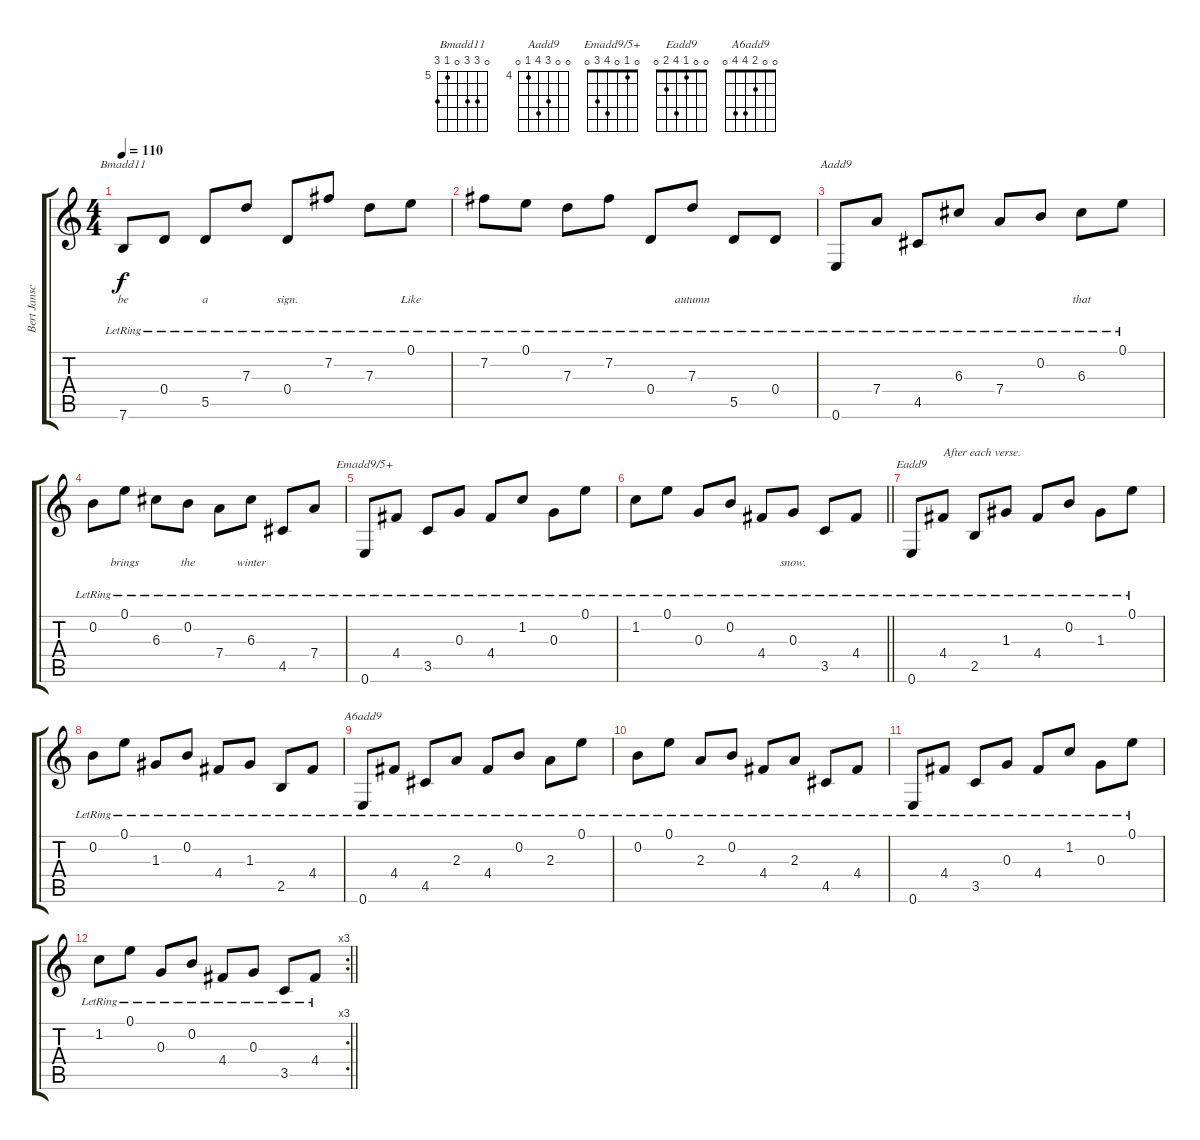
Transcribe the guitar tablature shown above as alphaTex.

\track ("Bert Jansch" "Bert Jansc") {instrument acousticguitarnylon}
\staff {score tabs}
\tuning (E4 B3 G3 D3 A2 E2) {hide}
\chord ("Bmadd11" 0 7 7 0 5 7) {firstfret 5}
\chord ("Aadd9" 0 0 6 7 4 0) {firstfret 4}
\chord ("Emadd9/5+" 0 1 0 4 3 0)
\chord ("Eadd9" 0 0 1 4 2 0)
\chord ("A6add9" 0 0 2 4 4 0)
\ts (4 4)
\tempo 110
\clef g2
\ks c
7.6{lr}.8{ch "Bmadd11" lyrics (0 "be") lyrics (1 "") lyrics (2 "") lyrics (3 "") lyrics (4 "") dy f} 0.4{lr}.8{lyrics (0 "") lyrics (1 "") lyrics (2 "") lyrics (3 "") lyrics (4 "")} 5.5{lr}.8{lyrics (0 "a") lyrics (1 "") lyrics (2 "") lyrics (3 "") lyrics (4 "")} 7.3{lr}.8{lyrics (0 "") lyrics (1 "") lyrics (2 "") lyrics (3 "") lyrics (4 "")} 0.4{lr}.8{lyrics (0 "sign.") lyrics (1 "") lyrics (2 "") lyrics (3 "") lyrics (4 "")} 7.2{lr}.8{lyrics (0 "") lyrics (1 "") lyrics (2 "") lyrics (3 "") lyrics (4 "")} 7.3{lr}.8{lyrics (0 "") lyrics (1 "") lyrics (2 "") lyrics (3 "") lyrics (4 "")} 0.1{lr}.8{lyrics (0 "Like") lyrics (1 "") lyrics (2 "") lyrics (3 "") lyrics (4 "")} |
7.2{lr}.8{lyrics (0 "") lyrics (1 "") lyrics (2 "") lyrics (3 "") lyrics (4 "")} 0.1{lr}.8{lyrics (0 "") lyrics (1 "") lyrics (2 "") lyrics (3 "") lyrics (4 "")} 7.3{lr}.8{lyrics (0 "") lyrics (1 "") lyrics (2 "") lyrics (3 "") lyrics (4 "")} 7.2{lr}.8{lyrics (0 "") lyrics (1 "") lyrics (2 "") lyrics (3 "") lyrics (4 "")} 0.4{lr}.8{lyrics (0 "") lyrics (1 "") lyrics (2 "") lyrics (3 "") lyrics (4 "")} 7.3{lr}.8{lyrics (0 "autumn") lyrics (1 "") lyrics (2 "") lyrics (3 "") lyrics (4 "")} 5.5{lr}.8{lyrics (0 "") lyrics (1 "") lyrics (2 "") lyrics (3 "") lyrics (4 "")} 0.4{lr}.8{lyrics (0 "") lyrics (1 "") lyrics (2 "") lyrics (3 "") lyrics (4 "")} |
0.6{lr}.8{ch "Aadd9" lyrics (0 "") lyrics (1 "") lyrics (2 "") lyrics (3 "") lyrics (4 "")} 7.4{lr}.8{lyrics (0 "") lyrics (1 "") lyrics (2 "") lyrics (3 "") lyrics (4 "")} 4.5{lr}.8{lyrics (0 "") lyrics (1 "") lyrics (2 "") lyrics (3 "") lyrics (4 "")} 6.3{lr}.8{lyrics (0 "") lyrics (1 "") lyrics (2 "") lyrics (3 "") lyrics (4 "")} 7.4{lr}.8{lyrics (0 "") lyrics (1 "") lyrics (2 "") lyrics (3 "") lyrics (4 "")} 0.2{lr}.8{lyrics (0 "") lyrics (1 "") lyrics (2 "") lyrics (3 "") lyrics (4 "")} 6.3{lr}.8{lyrics (0 "that") lyrics (1 "") lyrics (2 "") lyrics (3 "") lyrics (4 "")} 0.1{lr}.8{lyrics (0 "") lyrics (1 "") lyrics (2 "") lyrics (3 "") lyrics (4 "")} |
0.2{lr}.8{lyrics (0 "") lyrics (1 "") lyrics (2 "") lyrics (3 "") lyrics (4 "")} 0.1{lr}.8{lyrics (0 "brings") lyrics (1 "") lyrics (2 "") lyrics (3 "") lyrics (4 "")} 6.3{lr}.8{lyrics (0 "") lyrics (1 "") lyrics (2 "") lyrics (3 "") lyrics (4 "")} 0.2{lr}.8{lyrics (0 "the") lyrics (1 "") lyrics (2 "") lyrics (3 "") lyrics (4 "")} 7.4{lr}.8{lyrics (0 "") lyrics (1 "") lyrics (2 "") lyrics (3 "") lyrics (4 "")} 6.3{lr}.8{lyrics (0 "winter") lyrics (1 "") lyrics (2 "") lyrics (3 "") lyrics (4 "")} 4.5{lr}.8{lyrics (0 "") lyrics (1 "") lyrics (2 "") lyrics (3 "") lyrics (4 "")} 7.4{lr}.8{lyrics (0 "") lyrics (1 "") lyrics (2 "") lyrics (3 "") lyrics (4 "")} |
0.6{lr}.8{ch "Emadd9/5+" lyrics (0 "") lyrics (1 "") lyrics (2 "") lyrics (3 "") lyrics (4 "")} 4.4{lr}.8{lyrics (0 "") lyrics (1 "") lyrics (2 "") lyrics (3 "") lyrics (4 "")} 3.5{lr}.8{lyrics (0 "") lyrics (1 "") lyrics (2 "") lyrics (3 "") lyrics (4 "")} 0.3{lr}.8{lyrics (0 "") lyrics (1 "") lyrics (2 "") lyrics (3 "") lyrics (4 "")} 4.4{lr}.8{lyrics (0 "") lyrics (1 "") lyrics (2 "") lyrics (3 "") lyrics (4 "")} 1.2{lr}.8{lyrics (0 "") lyrics (1 "") lyrics (2 "") lyrics (3 "") lyrics (4 "")} 0.3{lr}.8{lyrics (0 "") lyrics (1 "") lyrics (2 "") lyrics (3 "") lyrics (4 "")} 0.1{lr}.8{lyrics (0 "") lyrics (1 "") lyrics (2 "") lyrics (3 "") lyrics (4 "")} |
\barLineRight lightlight
1.2{lr}.8{lyrics (0 "") lyrics (1 "") lyrics (2 "") lyrics (3 "") lyrics (4 "")} 0.1{lr}.8{lyrics (0 "") lyrics (1 "") lyrics (2 "") lyrics (3 "") lyrics (4 "")} 0.3{lr}.8{lyrics (0 "") lyrics (1 "") lyrics (2 "") lyrics (3 "") lyrics (4 "")} 0.2{lr}.8{lyrics (0 "") lyrics (1 "") lyrics (2 "") lyrics (3 "") lyrics (4 "")} 4.4{lr}.8{lyrics (0 "") lyrics (1 "") lyrics (2 "") lyrics (3 "") lyrics (4 "")} 0.3{lr}.8{lyrics (0 "snow.") lyrics (1 "") lyrics (2 "") lyrics (3 "") lyrics (4 "")} 3.5{lr}.8{lyrics (0 "") lyrics (1 "") lyrics (2 "") lyrics (3 "") lyrics (4 "")} 4.4{lr}.8 |
0.6{lr}.8{ch "Eadd9"} 4.4{lr}.8{txt "After each verse."} 2.5{lr}.8 1.3{lr}.8 4.4{lr}.8 0.2{lr}.8 1.3{lr}.8 0.1{lr}.8 |
0.2{lr}.8 0.1{lr}.8 1.3{lr}.8 0.2{lr}.8 4.4{lr}.8 1.3{lr}.8 2.5{lr}.8 4.4{lr}.8 |
0.6{lr}.8{ch "A6add9"} 4.4{lr}.8 4.5{lr}.8 2.3{lr}.8 4.4{lr}.8 0.2{lr}.8 2.3{lr}.8 0.1{lr}.8 |
0.2{lr}.8 0.1{lr}.8 2.3{lr}.8 0.2{lr}.8 4.4{lr}.8 2.3{lr}.8 4.5{lr}.8 4.4{lr}.8 |
0.6{lr}.8 4.4{lr}.8 3.5{lr}.8 0.3{lr}.8 4.4{lr}.8 1.2{lr}.8 0.3{lr}.8 0.1{lr}.8 |
\rc 3
\barLineRight lightlight
1.2{lr}.8 0.1{lr}.8 0.3{lr}.8 0.2{lr}.8 4.4{lr}.8 0.3{lr}.8 3.5{lr}.8 4.4{lr}.8
